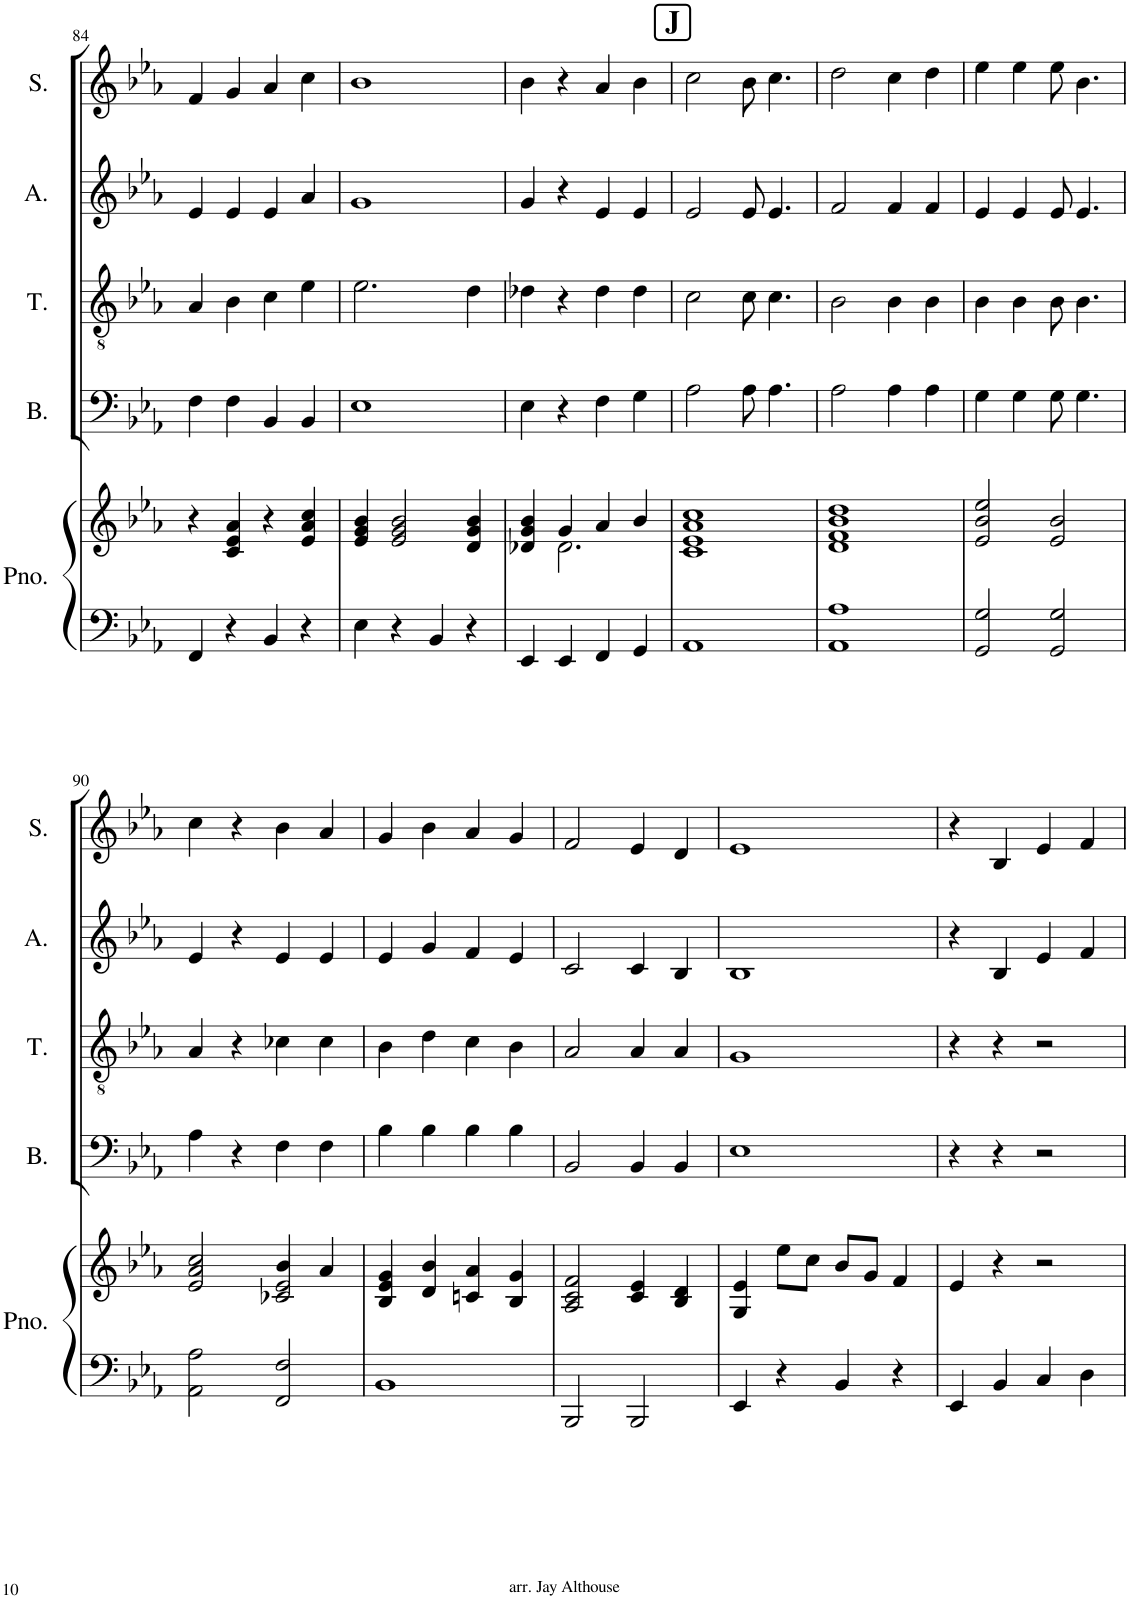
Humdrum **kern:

**kern	**kern	**kern	**kern	**kern	**kern
*part5	*part5	*part4	*part3	*part2	*part1
*staff6	*staff5	*staff4	*staff3	*staff2	*staff1
*I"Piano	*	*I"Bass	*I"Tenor	*I"Alto	*I"Soprano
*I'Pno.	*	*I'B.	*I'T.	*I'A.	*I'S.
!!LO:PB:g=z
*clefF4	*clefG2	*clefF4	*clefGv2	*clefG2	*clefG2
*k[b-e-a-]	*k[b-e-a-]	*k[b-e-a-]	*k[b-e-a-]	*k[b-e-a-]	*k[b-e-a-]
*M2/2	*M2/2	*M2/2	*M2/2	*M2/2	*M2/2
*met(c|)	*met(c|)	*met(c|)	*met(c|)	*met(c|)	*met(c|)
=84	=84	=84	=84	=84	=84
4FF/	4r	4F\	4A-/	4e-/	4f/
4r	4c/ 4e-/ 4a-/	4F\	4B-\	4e-/	4g/
4BB-/	4r	4BB-/	4c\	4e-/	4a-/
4r	4e-/ 4a-/ 4cc/	4BB-/	4e-\	4a-/	4cc\
=85	=85	=85	=85	=85	=85
4E-\	4e-/ 4g/ 4b-/	1E-	2.e-\	1g	1b-
4r	2e-/ 2g/ 2b-/	.	.	.	.
4BB-/	.	.	.	.	.
4r	4d/ 4g/ 4b-/	.	4d\	.	.
=86	=86	=86	=86	=86	=86
*	*^	*	*	*	*
4EE-/	4d-X/ 4g/ 4b-/	4ryy	4E-\	4d-X\	4g/	4b-\
4EE-/	4g/	2.d-\	4r	4r	4r	4r
4FF/	4a-/	.	4F\	4d-\	4e-/	4a-/
4GG/	4b-/	.	4G\	4d-\	4e-/	4b-\
*	*v	*v	*	*	*	*
!!LO:REH:place=s1:a:B:cj:fs=14:t=J
=87	=87	=87	=87	=87	=87
1AA-	1c 1e- 1a- 1cc	2A-\	2c\	2e-/	2cc\
.	.	8A-\	8c\	8e-/	8b-\
.	.	4.A-\	4.c\	4.e-/	4.cc\
=88	=88	=88	=88	=88	=88
1AA- 1A-	1d 1f 1b- 1dd	2A-\	2B-\	2f/	2dd\
.	.	4A-\	4B-\	4f/	4cc\
.	.	4A-\	4B-\	4f/	4dd\
=89	=89	=89	=89	=89	=89
2GG/ 2G/	2e-/ 2b-/ 2ee-/	4G\	4B-\	4e-/	4ee-\
.	.	4G\	4B-\	4e-/	4ee-\
2GG/ 2G/	2e-/ 2b-/	8G\	8B-\	8e-/	8ee-\
.	.	4.G\	4.B-\	4.e-/	4.b-\
!!LO:LB:g=z
=90	=90	=90	=90	=90	=90
*	*^	*	*	*	*
2AA-\ 2A-\	2ryy	2e-/ 2a-/ 2cc/	4A-\	4A-/	4e-/	4cc\
.	.	.	4r	4r	4r	4r
2FF/ 2F/	2c-X/ 2e-/	4b-/	4F\	4c-X\	4e-/	4b-\
.	.	4a-/	4F\	4c-\	4e-/	4a-/
*	*v	*v	*	*	*	*
=91	=91	=91	=91	=91	=91
1BB-	4B-/ 4e-/ 4g/	4B-\	4B-\	4e-/	4g/
.	4d/ 4b-/	4B-\	4d\	4g/	4b-\
.	4cn/ 4a-/	4B-\	4c\	4f/	4a-/
.	4B-/ 4g/	4B-\	4B-\	4e-/	4g/
=92	=92	=92	=92	=92	=92
2BBB-/	2A-/ 2c/ 2f/	2BB-/	2A-/	2c/	2f/
2BBB-/	4c/ 4e-/	4BB-/	4A-/	4c/	4e-/
.	4B-/ 4d/	4BB-/	4A-/	4B-/	4d/
=93	=93	=93	=93	=93	=93
4EE-/	4G/ 4e-/	1E-	1G	1B-	1e-
4r	8ee-\L	.	.	.	.
.	8cc\J	.	.	.	.
4BB-/	8b-/L	.	.	.	.
.	8g/J	.	.	.	.
4r	4f/	.	.	.	.
=94	=94	=94	=94	=94	=94
4EE-/	4e-/	4r	4r	4r	4r
4BB-/	4r	4r	4r	4B-/	4B-/
4C/	2r	2r	2r	4e-/	4e-/
4D\	.	.	.	4f/	4f/
=	=	=	=	=	=
*-	*-	*-	*-	*-	*-
